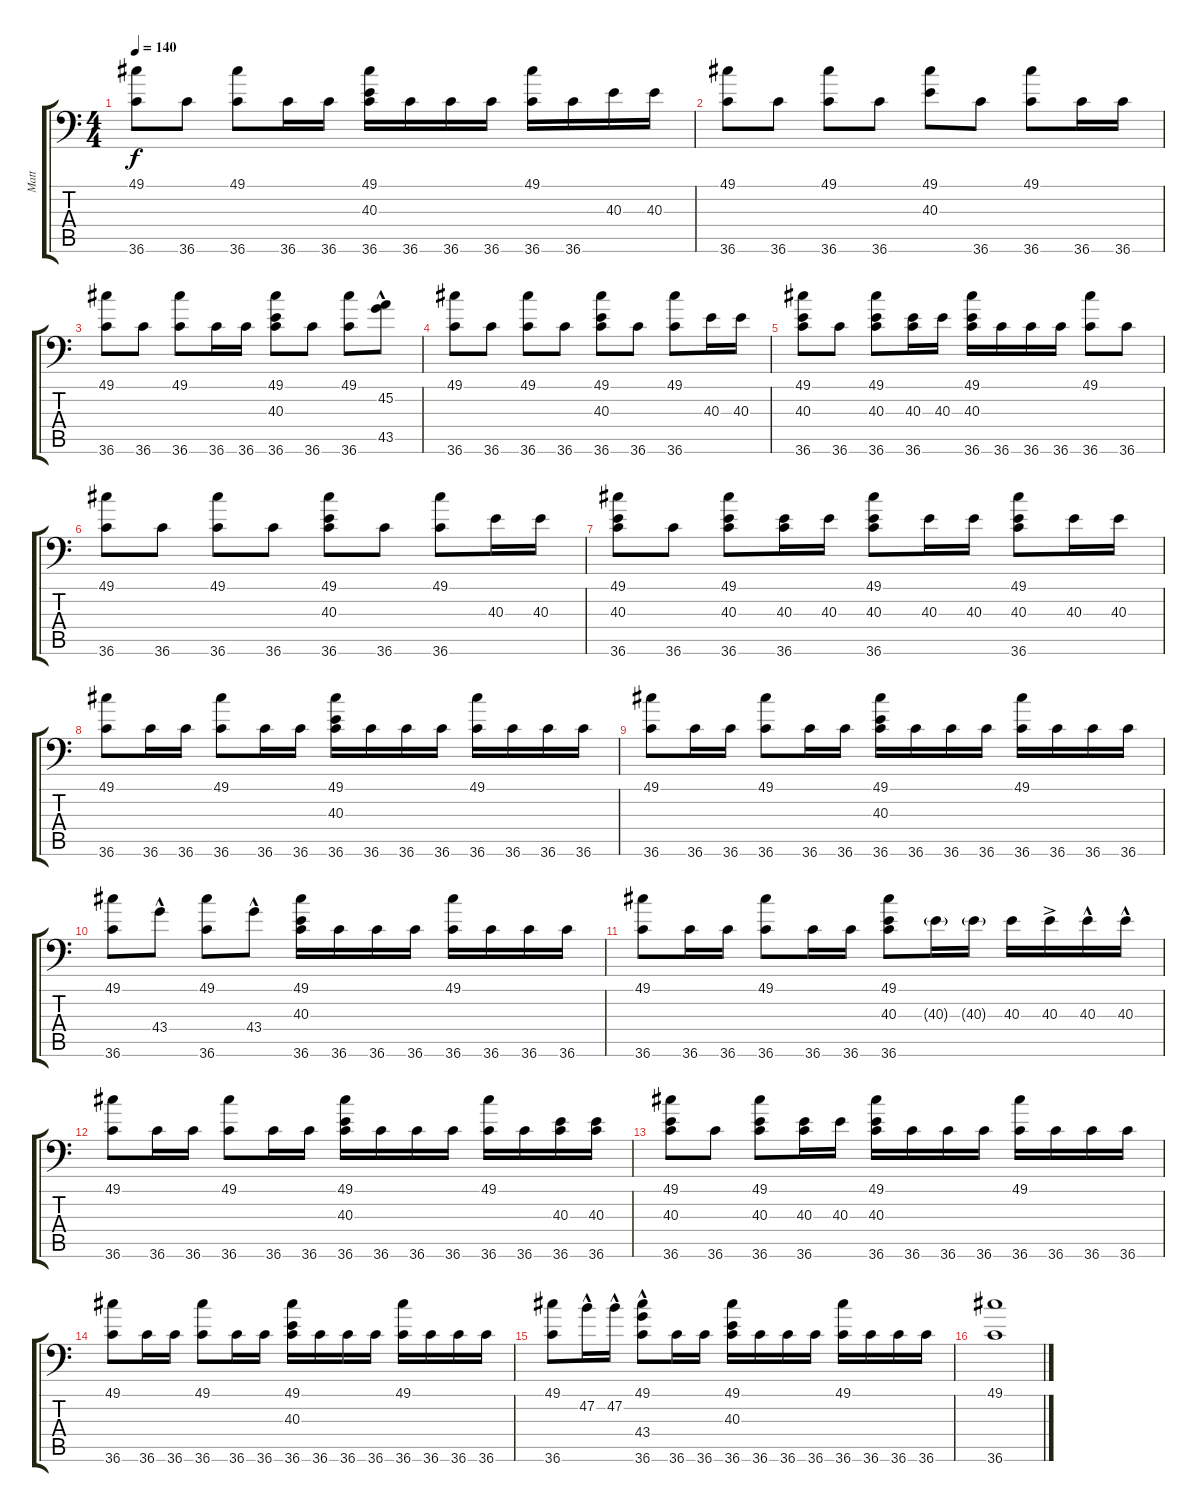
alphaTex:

\track ("Matt" "Matt") {instrument acousticgrandpiano}
\staff {score tabs}
\tuning (C-1 C-1 C-1 C-1 C-1 C-1) {hide}
\ts (4 4)
\tempo 140
\clef f4
\ks c
(49.1 36.6).8{dy f} 36.6.8 (49.1 36.6).8 36.6.16 36.6.16 (49.1 40.3 36.6).16 36.6.16 36.6.16 36.6.16 (49.1 36.6).16 36.6.16 40.3.16 40.3.16 |
(49.1 36.6).8 36.6.8 (49.1 36.6).8 36.6.8 (49.1 40.3).8 36.6.8 (49.1 36.6).8 36.6.16 36.6.16 |
(49.1 36.6).8 36.6.8 (49.1 36.6).8 36.6.16 36.6.16 (49.1 40.3 36.6).8 36.6.8 (49.1 36.6).8 (45.2{hac} 43.5{hac}).8 |
(49.1 36.6).8 36.6.8 (49.1 36.6).8 36.6.8 (49.1 40.3 36.6).8 36.6.8 (49.1 36.6).8 40.3.16 40.3.16 |
(49.1 40.3 36.6).8 36.6.8 (49.1 40.3 36.6).8 (40.3 36.6).16 40.3.16 (49.1 40.3 36.6).16 36.6.16 36.6.16 36.6.16 (49.1 36.6).8 36.6.8 |
(49.1 36.6).8 36.6.8 (49.1 36.6).8 36.6.8 (49.1 40.3 36.6).8 36.6.8 (49.1 36.6).8 40.3.16 40.3.16 |
(49.1 40.3 36.6).8 36.6.8 (49.1 40.3 36.6).8 (40.3 36.6).16 40.3.16 (49.1 40.3 36.6).8 40.3.16 40.3.16 (49.1 40.3 36.6).8 40.3.16 40.3.16 |
(49.1 36.6).8 36.6.16 36.6.16 (49.1 36.6).8 36.6.16 36.6.16 (49.1 40.3 36.6).16 36.6.16 36.6.16 36.6.16 (49.1 36.6).16 36.6.16 36.6.16 36.6.16 |
(49.1 36.6).8 36.6.16 36.6.16 (49.1 36.6).8 36.6.16 36.6.16 (49.1 40.3 36.6).16 36.6.16 36.6.16 36.6.16 (49.1 36.6).16 36.6.16 36.6.16 36.6.16 |
(49.1 36.6).8 43.4{hac}.8 (49.1 36.6).8 43.4{hac}.8 (49.1 40.3 36.6).16 36.6.16 36.6.16 36.6.16 (49.1 36.6).16 36.6.16 36.6.16 36.6.16 |
(49.1 36.6).8 36.6.16 36.6.16 (49.1 36.6).8 36.6.16 36.6.16 (49.1 40.3 36.6).8 40.3{g}.16 40.3{g}.16 40.3.16 40.3{ac}.16 40.3{hac}.16 40.3{hac}.16 |
(49.1 36.6).8 36.6.16 36.6.16 (49.1 36.6).8 36.6.16 36.6.16 (49.1 40.3 36.6).16 36.6.16 36.6.16 36.6.16 (49.1 36.6).16 36.6.16 (40.3 36.6).16 (40.3 36.6).16 |
(49.1 40.3 36.6).8 36.6.8 (49.1 40.3 36.6).8 (40.3 36.6).16 40.3.16 (49.1 40.3 36.6).16 36.6.16 36.6.16 36.6.16 (49.1 36.6).16 36.6.16 36.6.16 36.6.16 |
(49.1 36.6).8 36.6.16 36.6.16 (49.1 36.6).8 36.6.16 36.6.16 (49.1 40.3 36.6).16 36.6.16 36.6.16 36.6.16 (49.1 36.6).16 36.6.16 36.6.16 36.6.16 |
(49.1 36.6).8 47.2{hac}.16 47.2{hac}.16 (49.1 43.4{hac} 36.6).8 36.6.16 36.6.16 (49.1 40.3 36.6).16 36.6.16 36.6.16 36.6.16 (49.1 36.6).16 36.6.16 36.6.16 36.6.16 |
(49.1 36.6).1
